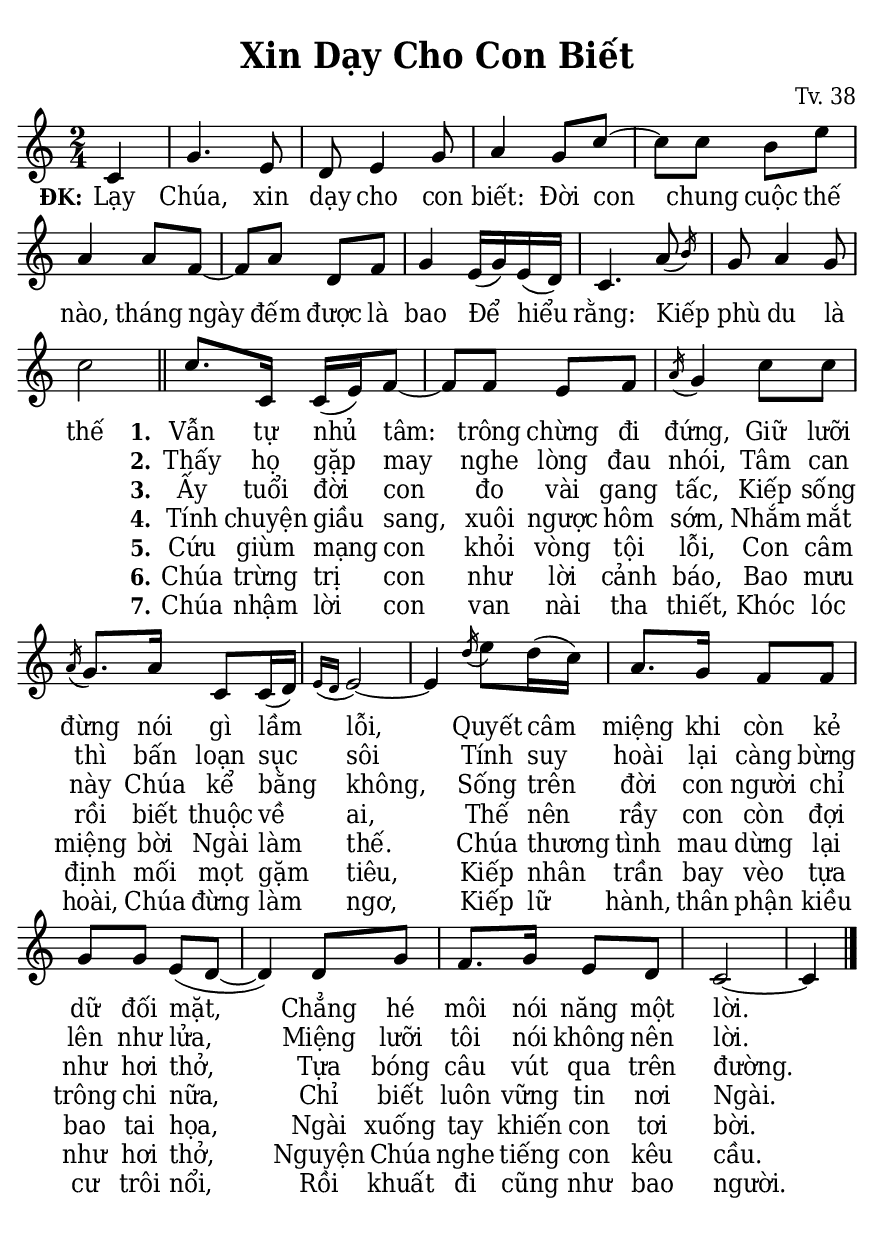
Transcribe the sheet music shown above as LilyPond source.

% Cài đặt chung\
\version "2.22.1"
\include "english.ly"

\header {
  title = "Xin Dạy Cho Con Biết"
  composer = "Tv. 38"
  %arranger = "Lm. Kim Long"
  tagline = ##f
}

% Nhạc phiên khúc
nhacPhienKhucSop = \relative c' {
  \partial 4 c4 |
  g'4. e8 |
  d e4 g8 |
  a4 g8 c ~ |
  c c b e |
  a,4 a8 f ~ |
  f a d, f |
  g4 e16 (g) e (d) |
  c4.
  \afterGrace a'8 ({
    \override Flag.stroke-style = #"grace"
    b16)}
  \revert Flag.stroke-style
  g8 a4 g8 |
  c2 \bar "||"
  
  c8. c,16 c (e) f8 ~ |
  f f e f |
  \slashedGrace { a16 ( } g4) c8 c |
  \slashedGrace { a16 ( } g8.) a16 c,8 c16 (d) |
  \slashedGrace { e16 (d } e2) ~ |
  e4 \slashedGrace { d'16 ( } e8) d16 (c) |
  a8. g16 f8 f |
  g g e (d ~ |
  d4) d8 g |
  f8. g16 e8 d |
  c2 ~ |
  c4 \bar "|."
}

nhacPhienKhucAlto = \relative c' {
  
}

% Lời phiên khúc
loiPhienKhucSop = \lyrics {
  \set stanza = "ĐK:"
  Lạy Chúa, xin dạy cho con biết:
  Đời con chung cuộc thế nào,
  tháng ngày đếm được là bao
  Để hiểu rằng:
  Kiếp phù du là thế
  <<
    {
      \set stanza = "1."
      Vẫn tự nhủ tâm: trông chừng đi đứng,
      Giữ lưỡi đừng nói gì lầm lỗi,
      Quyết câm miệng khi còn kẻ dữ đối mặt,
      Chẳng hé môi nói năng một lời.
    }
    \new Lyrics {
	    \set associatedVoice = "beSop"
	    \set stanza = "2."
	    Thấy họ gặp may nghe lòng đau nhói,
	    Tâm can thì bấn loạn sục sôi
	    Tính suy hoài lại càng bừng lên như lửa,
	    Miệng lưỡi tôi nói không nên lời.
    }
    \new Lyrics {
	    \set associatedVoice = "beSop"
	    \set stanza = "3."
	    Ấy tuổi đời con đo vài gang tấc,
	    Kiếp sống này Chúa kể bằng không,
	    Sống trên đời con người chỉ như hơi thở,
	    Tựa bóng câu vút qua trên đường.
    }
    \new Lyrics {
	    \set associatedVoice = "beSop"
	    \set stanza = "4."
	    Tính chuyện giầu sang,
	    xuôi ngược hôm sớm,
	    Nhắm mắt rồi biết thuộc về ai,
	    Thế nên rầy con còn đợi trông chi nữa,
	    Chỉ biết luôn vững tin nơi Ngài.
    }
    \new Lyrics {
	    \set associatedVoice = "beSop"
	    \set stanza = "5."
	    Cứu giùm mạng con khỏi vòng tội lỗi,
	    Con câm miệng bời Ngài làm thế.
	    Chúa thương tình mau dừng lại bao tai họa,
	    Ngài xuống tay khiến con tơi bời.
    }
    \new Lyrics {
	    \set associatedVoice = "beSop"
	    \set stanza = "6."
	    Chúa trừng trị con như lời cảnh báo,
	    Bao mưu định mối mọt gặm tiêu,
	    Kiếp nhân trần bay vèo tựa như hơi thở,
	    Nguyện Chúa nghe tiếng con kêu cầu.
    }
    \new Lyrics {
	    \set associatedVoice = "beSop"
	    \set stanza = "7."
	    Chúa nhậm lời con van nài tha thiết,
	    Khóc lóc hoài, Chúa đừng làm ngơ,
	    Kiếp lữ hành, thân phận kiều cư trôi nổi,
	    Rồi khuất đi cũng như bao người.
    }
  >>
}

% Dàn trang
\paper {
  #(set-paper-size "a5")
  top-margin = 5\mm
  bottom-margin = 5\mm
  left-margin = 3\mm
  right-margin = 3\mm
  indent = #0
  #(define fonts
	 (make-pango-font-tree "Deja Vu Serif Condensed"
	 		       "Deja Vu Serif Condensed"
			       "Deja Vu Serif Condensed"
			       (/ 20 20)))
  print-page-number = ##f
  page-count = #1
}

TongNhip = {
  \key c \major \time 2/4
  \set Timing.beamExceptions = #'()
  \set Timing.baseMoment = #(ly:make-moment 1/4)
}

% Đổi kích thước nốt cho bè phụ
notBePhu =
#(define-music-function (font-size music) (number? ly:music?)
   (for-some-music
     (lambda (m)
       (if (music-is-of-type? m 'rhythmic-event)
           (begin
             (set! (ly:music-property m 'tweaks)
                   (cons `(font-size . ,font-size)
                         (ly:music-property m 'tweaks)))
             #t)
           #f))
     music)
   music)

\score {
  \new ChoirStaff <<
    \new Staff \with {
        \consists "Merge_rests_engraver"
        printPartCombineTexts = ##f
      }
      <<
      \new Voice \TongNhip \partCombine 
        \nhacPhienKhucSop
        \notBePhu -3 { \nhacPhienKhucAlto }
      \new NullVoice = beSop \nhacPhienKhucSop
      \new Lyrics \lyricsto beSop \loiPhienKhucSop
      >>
  >>
  \layout {
    %\override Staff.TimeSignature.transparent = ##t
    \override Lyrics.LyricSpace.minimum-distance = #0.5
    \override Score.BarNumber.break-visibility = ##(#f #f #f)
    \override Score.SpacingSpanner.uniform-stretching = ##t
  } 
}
